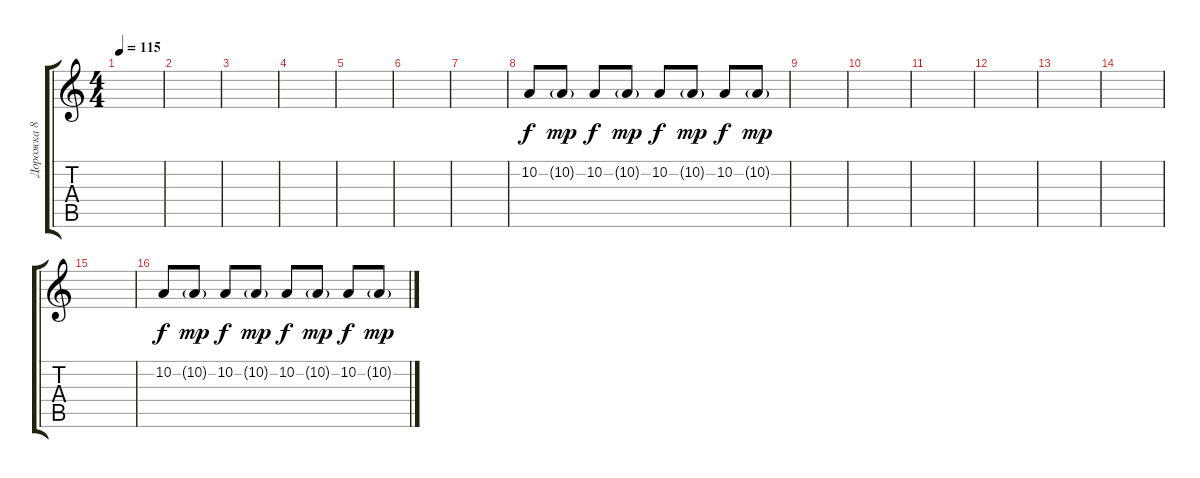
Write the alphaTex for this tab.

\track ("Дорожка 8" "Дорожка 8") {instrument pizzicatostrings}
\staff {score tabs}
\tuning (E4 B3 G3 D3 A2 E2) {hide}
\ts (4 4)
\tempo 115
\clef g2
\ks c
|
|
|
|
|
|
|
10.2.8 10.2{g}.8{dy mp} 10.2.8{dy f} 10.2{g}.8{dy mp} 10.2.8{dy f} 10.2{g}.8{dy mp} 10.2.8{dy f} 10.2{g}.8{dy mp} |
|
|
|
|
|
|
|
10.2.8{dy f} 10.2{g}.8{dy mp} 10.2.8{dy f} 10.2{g}.8{dy mp} 10.2.8{dy f} 10.2{g}.8{dy mp} 10.2.8{dy f} 10.2{g}.8{dy mp}
